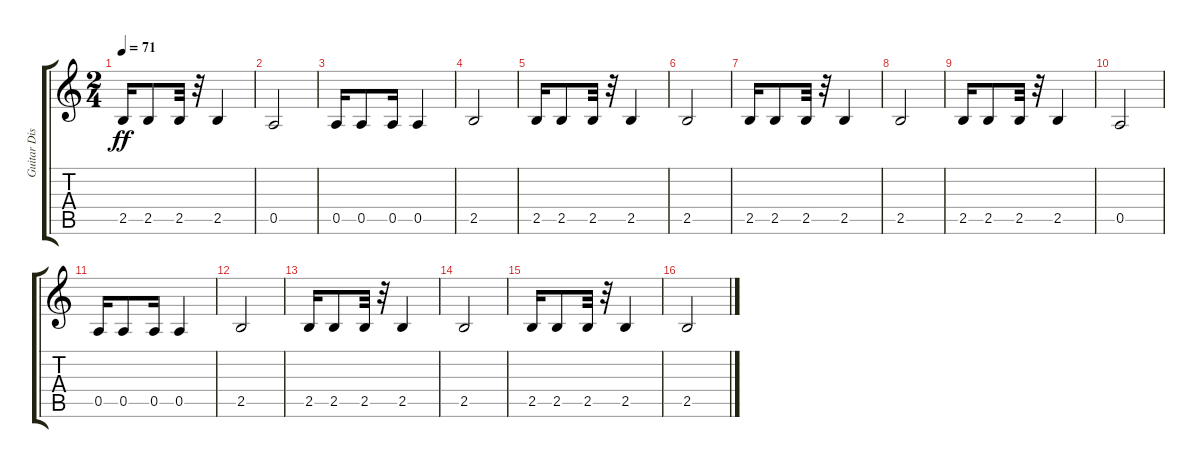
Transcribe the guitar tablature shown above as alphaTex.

\track ("Guitar Distortion" "Guitar Dis") {instrument distortionguitar}
\staff {score tabs}
\tuning (E4 B3 G3 D3 A2 E2) {hide}
\ts (2 4)
\tempo 71
\clef g2
\ks c
2.5.16{dy ff} 2.5.8 2.5.32 r.32 2.5.4 |
0.5.2{volume 14} |
0.5.16 0.5.8 0.5.16 0.5.4 |
2.5.2 |
2.5.16 2.5.8 2.5.32 r.32 2.5.4 |
2.5.2 |
2.5.16 2.5.8 2.5.32 r.32 2.5.4 |
2.5.2 |
2.5.16 2.5.8 2.5.32 r.32 2.5.4 |
0.5.2 |
0.5.16{volume 14} 0.5.8 0.5.16 0.5.4 |
2.5.2{volume 14} |
2.5.16{volume 12} 2.5.8{volume 12} 2.5.32{volume 12} r.32 2.5.4{volume 11} |
2.5.2{volume 11} |
2.5.16{volume 9} 2.5.8{volume 8} 2.5.32{volume 8} r.32 2.5.4{volume 7} |
2.5.2{volume 6}
